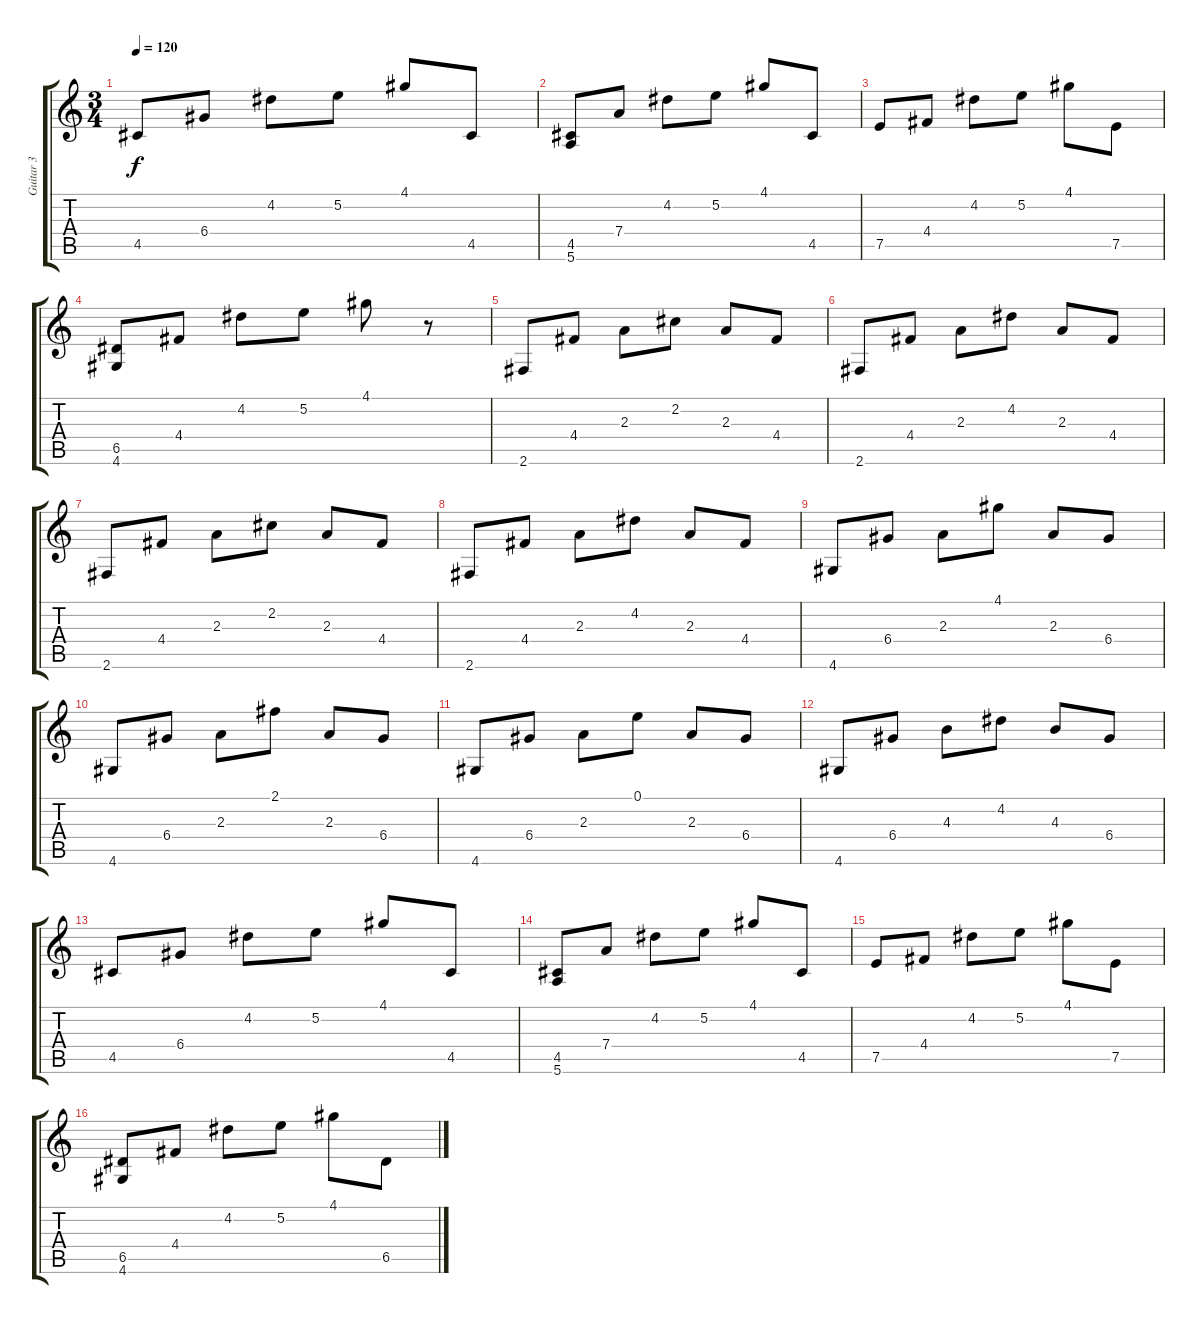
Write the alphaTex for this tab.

\track ("Guitar 3" "Guitar 3") {instrument electricguitarclean}
\staff {score tabs}
\tuning (E4 B3 G3 D3 A2 E2) {hide}
\ts (3 4)
\tempo 120
\clef g2
\ks c
4.5.8{dy f} 6.4.8 4.2.8 5.2.8 4.1.8 4.5.8 |
(4.5 5.6).8 7.4.8 4.2.8 5.2.8 4.1.8 4.5.8 |
7.5.8 4.4.8 4.2.8 5.2.8 4.1.8 7.5.8 |
(6.5 4.6).8 4.4.8 4.2.8 5.2.8 4.1.8 r.8 |
2.6.8 4.4.8 2.3.8 2.2.8 2.3.8 4.4.8 |
2.6.8 4.4.8 2.3.8 4.2.8 2.3.8 4.4.8 |
2.6.8 4.4.8 2.3.8 2.2.8 2.3.8 4.4.8 |
2.6.8 4.4.8 2.3.8 4.2.8 2.3.8 4.4.8 |
4.6.8 6.4.8 2.3.8 4.1.8 2.3.8 6.4.8 |
4.6.8 6.4.8 2.3.8 2.1.8 2.3.8 6.4.8 |
4.6.8 6.4.8 2.3.8 0.1.8 2.3.8 6.4.8 |
4.6.8 6.4.8 4.3.8 4.2.8 4.3.8 6.4.8 |
4.5.8 6.4.8 4.2.8 5.2.8 4.1.8 4.5.8 |
(4.5 5.6).8 7.4.8 4.2.8 5.2.8 4.1.8 4.5.8 |
7.5.8 4.4.8 4.2.8 5.2.8 4.1.8 7.5.8 |
(6.5 4.6).8 4.4.8 4.2.8 5.2.8 4.1.8 6.5.8
